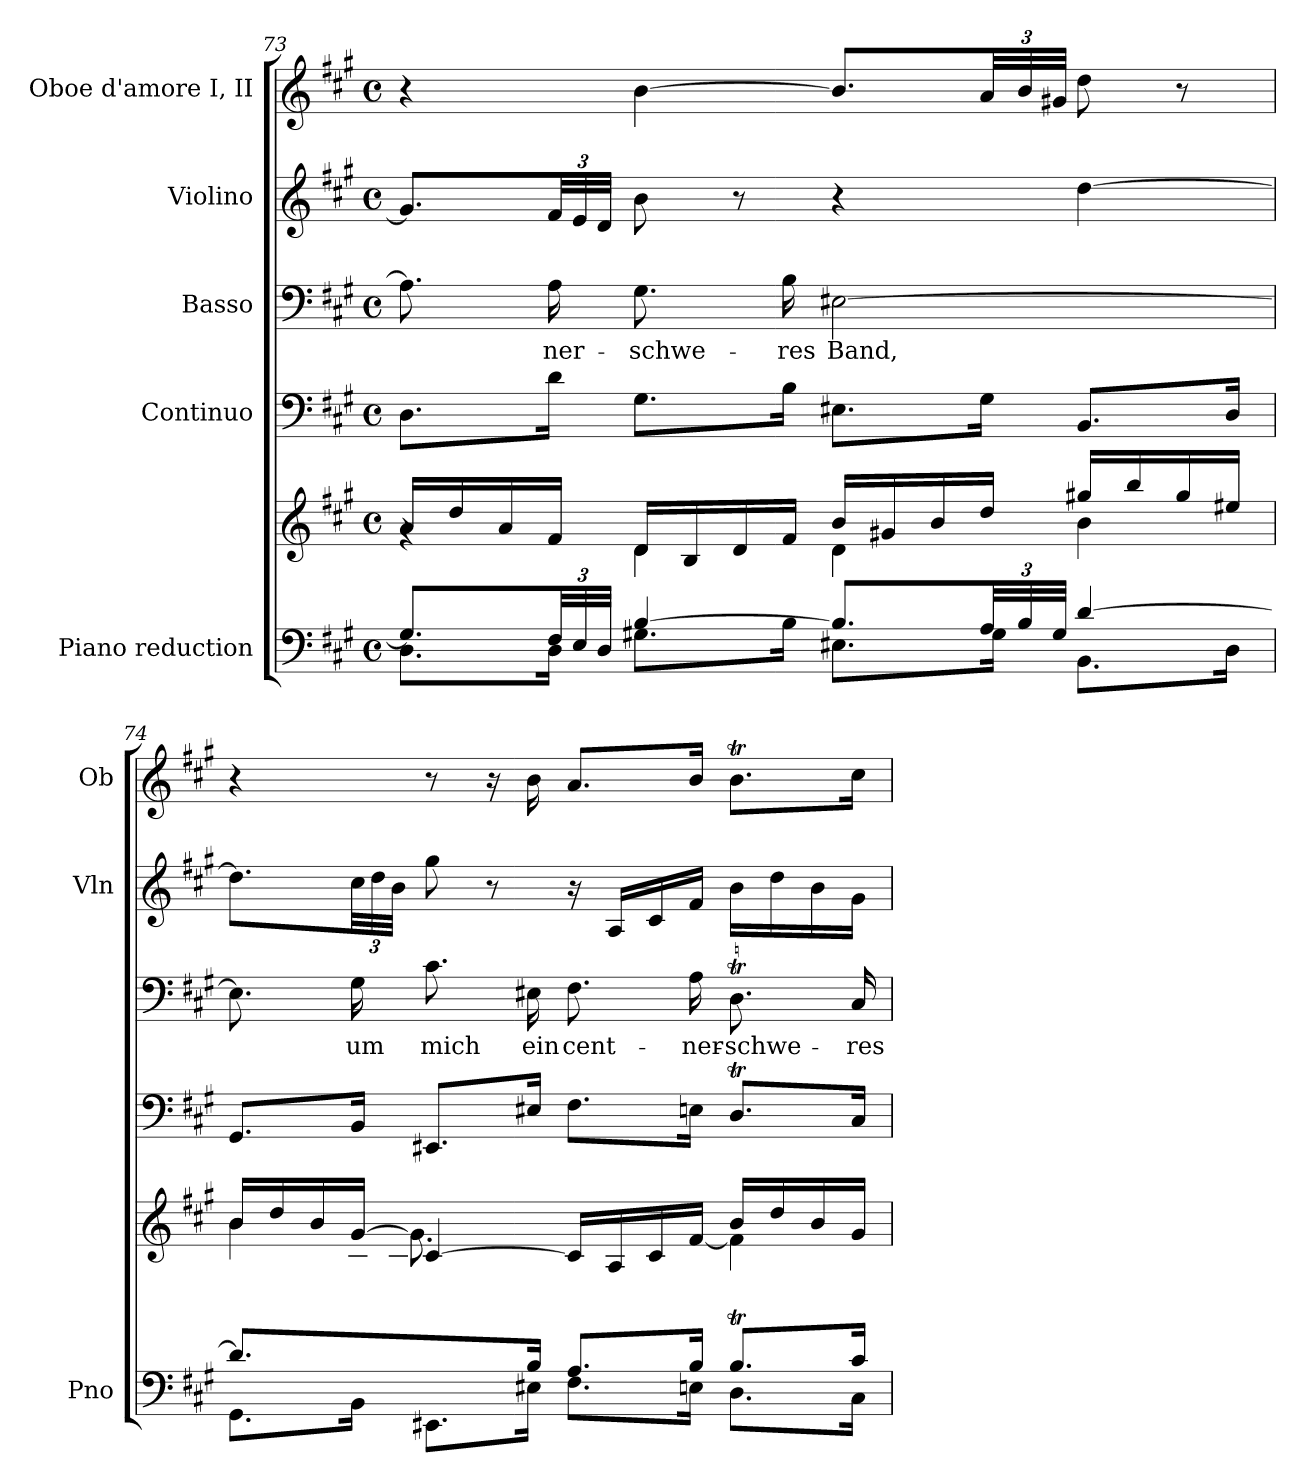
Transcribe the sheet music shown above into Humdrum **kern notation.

**kern	**kern	**kern	**kern	**text	**kern	**kern
*part5	*part5	*part4	*part3	*part3	*part2	*part1
*staff6	*staff5	*staff4	*staff3	*staff3	*staff2	*staff1
*I"Piano reduction	*	*I"Continuo	*I"Basso	*	*I"Violino	*I"Oboe d'amore I, II
*I'Pno	*	*	*	*	*I'Vln	*I'Ob
!!LO:LB:g=z
*clefF4	*clefG2	*clefF4	*clefF4	*	*clefG2	*clefG2
*k[f#c#g#]	*k[f#c#g#]	*k[f#c#g#]	*k[f#c#g#]	*	*k[f#c#g#]	*k[f#c#g#]
*M4/4	*M4/4	*M4/4	*M4/4	*	*M4/4	*M4/4
*met(c)	*met(c)	*met(c)	*met(c)	*	*met(c)	*met(c)
=73	=73	=73	=73	=73	=73	=73
*^	*^	*	*	*	*	*
8.G/L]	8.D\L	16a/LL	4rg	8.D\L	8.A\]	.	8.g/L]	4r
.	.	16dd/	.	.	.	.	.	.
.	.	16a/	.	.	.	.	.	.
*Xbrackettup	*	*	*	*	*	*	*	*
!	!	!	!	!	!	!LO:LY:b	!	!
*	*	*	*	*	*	*	*Xbrackettup	*
48F#/LL	16D\Jk	16f#/JJ	.	16d\Jk	16A\	-ner-	48f#/LL	.
48E/	.	.	.	.	.	.	48e/	.
48D/JJJ	.	.	.	.	.	.	48d/JJJ	.
!	!	!	!	!	!	!LO:LY:b	!	!
[4B/	8.G#X\L	16d/LL	4d\	8.G#\L	8.G#\	-schwe-	8b\	[4b\
.	.	16B/	.	.	.	.	.	.
.	.	16d/	.	.	.	.	8r	.
!	!	!	!	!	!	!LO:LY:b	!	!
.	16B\Jk	16f#/JJ	.	16B\Jk	16B\	-res	.	.
!	!	!	!	!	!	!LO:LY:b	!	!
8.B/L]	8.E#X\L	16b/LL	4d\	8.E#X\L	[2E#X\	Band,	4r	8.b/L]
.	.	16g#X/	.	.	.	.	.	.
.	.	16b/	.	.	.	.	.	.
*	*	*	*	*	*	*	*	*Xbrackettup
48A/LL	16G#\Jk	16dd/JJ	.	16G#\Jk	.	.	.	48a/LL
48B/	.	.	.	.	.	.	.	48b/
48G#/JJJ	.	.	.	.	.	.	.	48g#X/JJJ
[4d/	8.BB\L	16gg#X/LL	4b\	8.BB/L	.	.	[4dd\	8dd\
.	.	16bb/	.	.	.	.	.	.
.	.	16gg#/	.	.	.	.	.	8r
.	16D\Jk	16ee#X/JJ	.	16D/Jk	.	.	.	.
=74	=74	=74	=74	=74	=74	=74	=74	=74
*	*	*	*^	*	*	*	*	*
8.d/L]	8.GG#\L	16b/LL	4b\	8.ryy	8.GG#/L	8.E#\]	.	8.dd\L]	4r
.	.	16dd/	.	.	.	.	.	.	.
.	.	16b/	.	.	.	.	.	.	.
*	*	*	*	*Xbrackettup	*	*	*	*	*
!	!	!	!	!	!	!	!LO:LY:b	!	!
4ryy	16BB\Jk	[16g#/JJ	.	48c#\LL	16BB/Jk	16G#\	um	48cc#\LL	.
.	.	.	.	48d\	.	.	.	48dd\	.
.	.	.	.	48B\JJJ	.	.	.	48b\JJJ	.
!	!	!	!	!	!	!	!LO:LY:b	!	!
.	8.EE#X\L	[4c#/	4ryy	8.g#\L]	8.EE#X/L	8.c#\	mich	8gg#\	8r
.	.	.	.	.	.	.	.	8r	16r
!	!	!	!	!	!	!	!LO:LY:b	!	!
16B/Jk	16E#X\Jk	.	.	2ryy	16E#X/Jk	16E#X\	ein	.	16b\
!	!	!	!	!	!	!	!LO:LY:b	!	!
8.A/L	8.F#\L	16c#/LL]	4ryy	.	8.F#\L	8.F#\	cent-	16r	8.a/L
.	.	16A/	.	.	.	.	.	16A/LL	.
.	.	16c#/	.	.	.	.	.	16c#/	.
!	!	!	!	!	!	!	!LO:LY:b	!	!
16B/Jk	16En\Jk	[16f#/JJ	.	.	16En\Jk	16A\	-ner-	16f#/JJ	16b/Jk
!	!	!	!	!	!	!	!LO:LY:b	!	!
8.BT/L	8.D\L	16b/LL	4f#\]	.	8.DT/L	8.DT\	-schwe-	16b\LL	8.bT\L
.	.	16dd/	.	.	.	.	.	16dd\	.
.	.	16b/	.	.	.	.	.	16b\	.
!	!	!	!	!	!	!	!LO:LY:b	!	!
16c#/Jk	16C#\Jk	16g#/JJ	.	16ryy	16C#/Jk	16C#/	-res	16g#\JJ	16cc#\Jk
*v	*v	*	*	*	*	*	*	*	*
*	*v	*v	*v	*	*	*	*	*
=	=	=	=	=	=	=
*-	*-	*-	*-	*-	*-	*-
